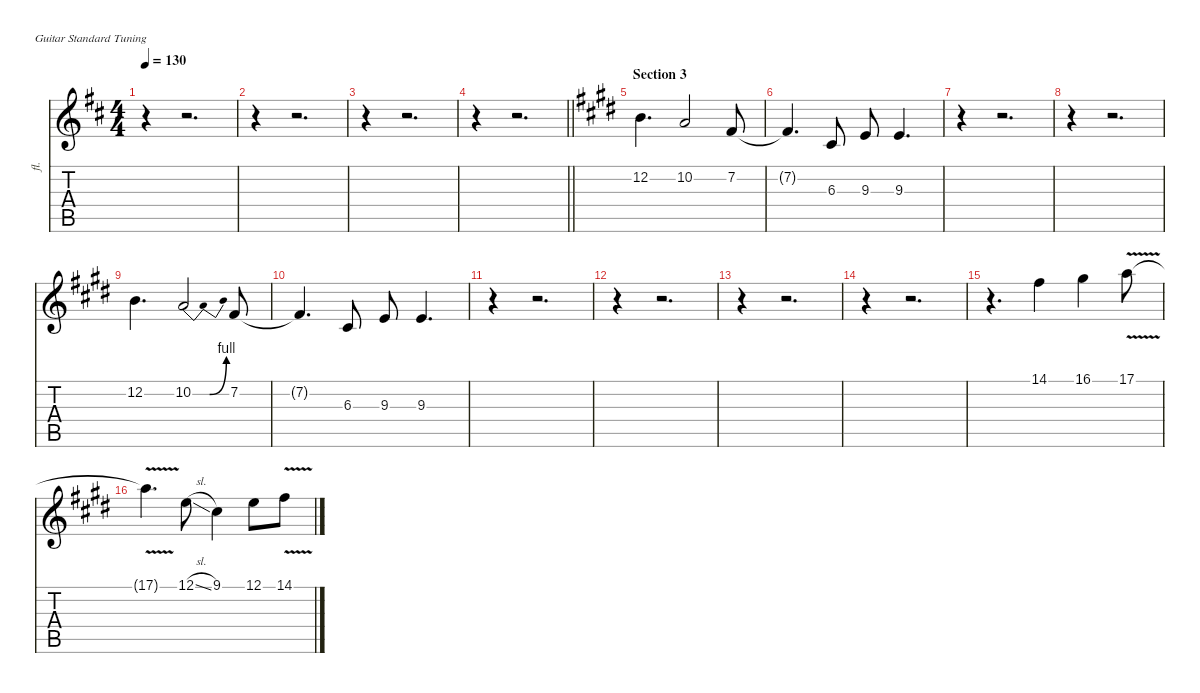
\defaultSystemsLayout 4
\hideDynamics
\bracketExtendMode nobrackets
\otherSystemsTrackNameOrientation horizontal
\track ("Flute" "fl.") {instrument panflute}
\staff {score tabs}
\tuning (E4 B3 G3 D3 A2 E2)
\ts (4 4)
\tempo 130
\clef g2
\ks d
r.4{dy f} r.2{d} |
r.4 r.2{d} |
r.4 r.2{d} |
\barLineRight lightlight
r.4 r.2{d} |
\section ("" "Section 3")
\ks e
12.2{acc forcenatural}.4{d} 10.2{acc forcenatural}.2 7.2{acc #}.8 |
7.2{t acc #}.4{d} 6.3{acc #}.8 9.3{acc forcenatural}.8 9.3{acc forcenatural}.4{d} |
r.4 r.2{d} |
r.4 r.2{d} |
12.2{acc forcenatural}.4{d} 10.2{be (bendrelease 0 0 19.999999199999998 4 30 4 9.999999599999999 0) acc forcenatural}.2 7.2{acc #}.8 |
7.2{t acc #}.4{d} 6.3{acc #}.8 9.3{acc forcenatural}.8 9.3{acc forcenatural}.4{d} |
r.4 r.2{d} |
r.4 r.2{d} |
r.4 r.2{d} |
r.4 r.2{d} |
r.4{d} 14.1{acc #}.4 16.1{acc #}.4 17.1{v acc forcenatural}.8 |
17.1{v t acc forcenatural}.4{d} 12.1{sl acc forcenatural}.8 9.1{acc #}.4 12.1{acc forcenatural}.8 14.1{v acc #}.8
